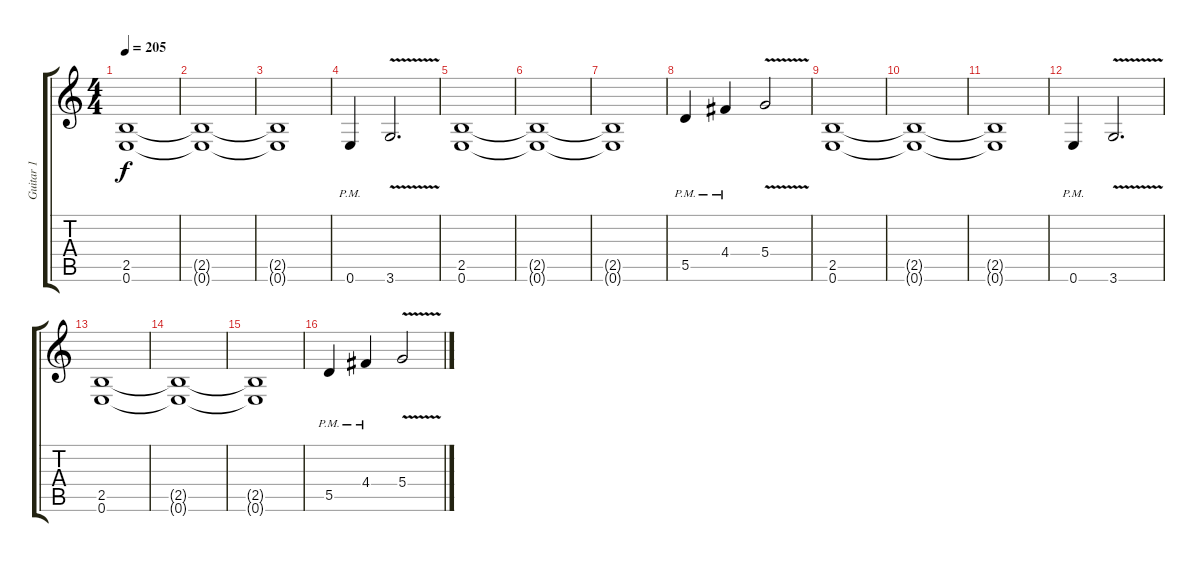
\track ("Guitar 1" "Guitar 1") {instrument distortionguitar}
\staff {score tabs}
\tuning (E4 B3 G3 D3 A2 E2) {hide}
\ts (4 4)
\tempo 205
\clef g2
\ks c
(2.5 0.6).1{dy f} |
(2.5{t} 0.6{t}).1 |
(2.5{t} 0.6{t}).1 |
0.6{pm}.4 3.6{v}.2{d} |
(2.5 0.6).1 |
(2.5{t} 0.6{t}).1 |
(2.5{t} 0.6{t}).1 |
5.5{pm}.4 4.4{pm}.4 5.4{v}.2 |
(2.5 0.6).1 |
(2.5{t} 0.6{t}).1 |
(2.5{t} 0.6{t}).1 |
0.6{pm}.4 3.6{v}.2{d} |
(2.5 0.6).1 |
(2.5{t} 0.6{t}).1 |
(2.5{t} 0.6{t}).1 |
5.5{pm}.4 4.4{pm}.4 5.4{v}.2
